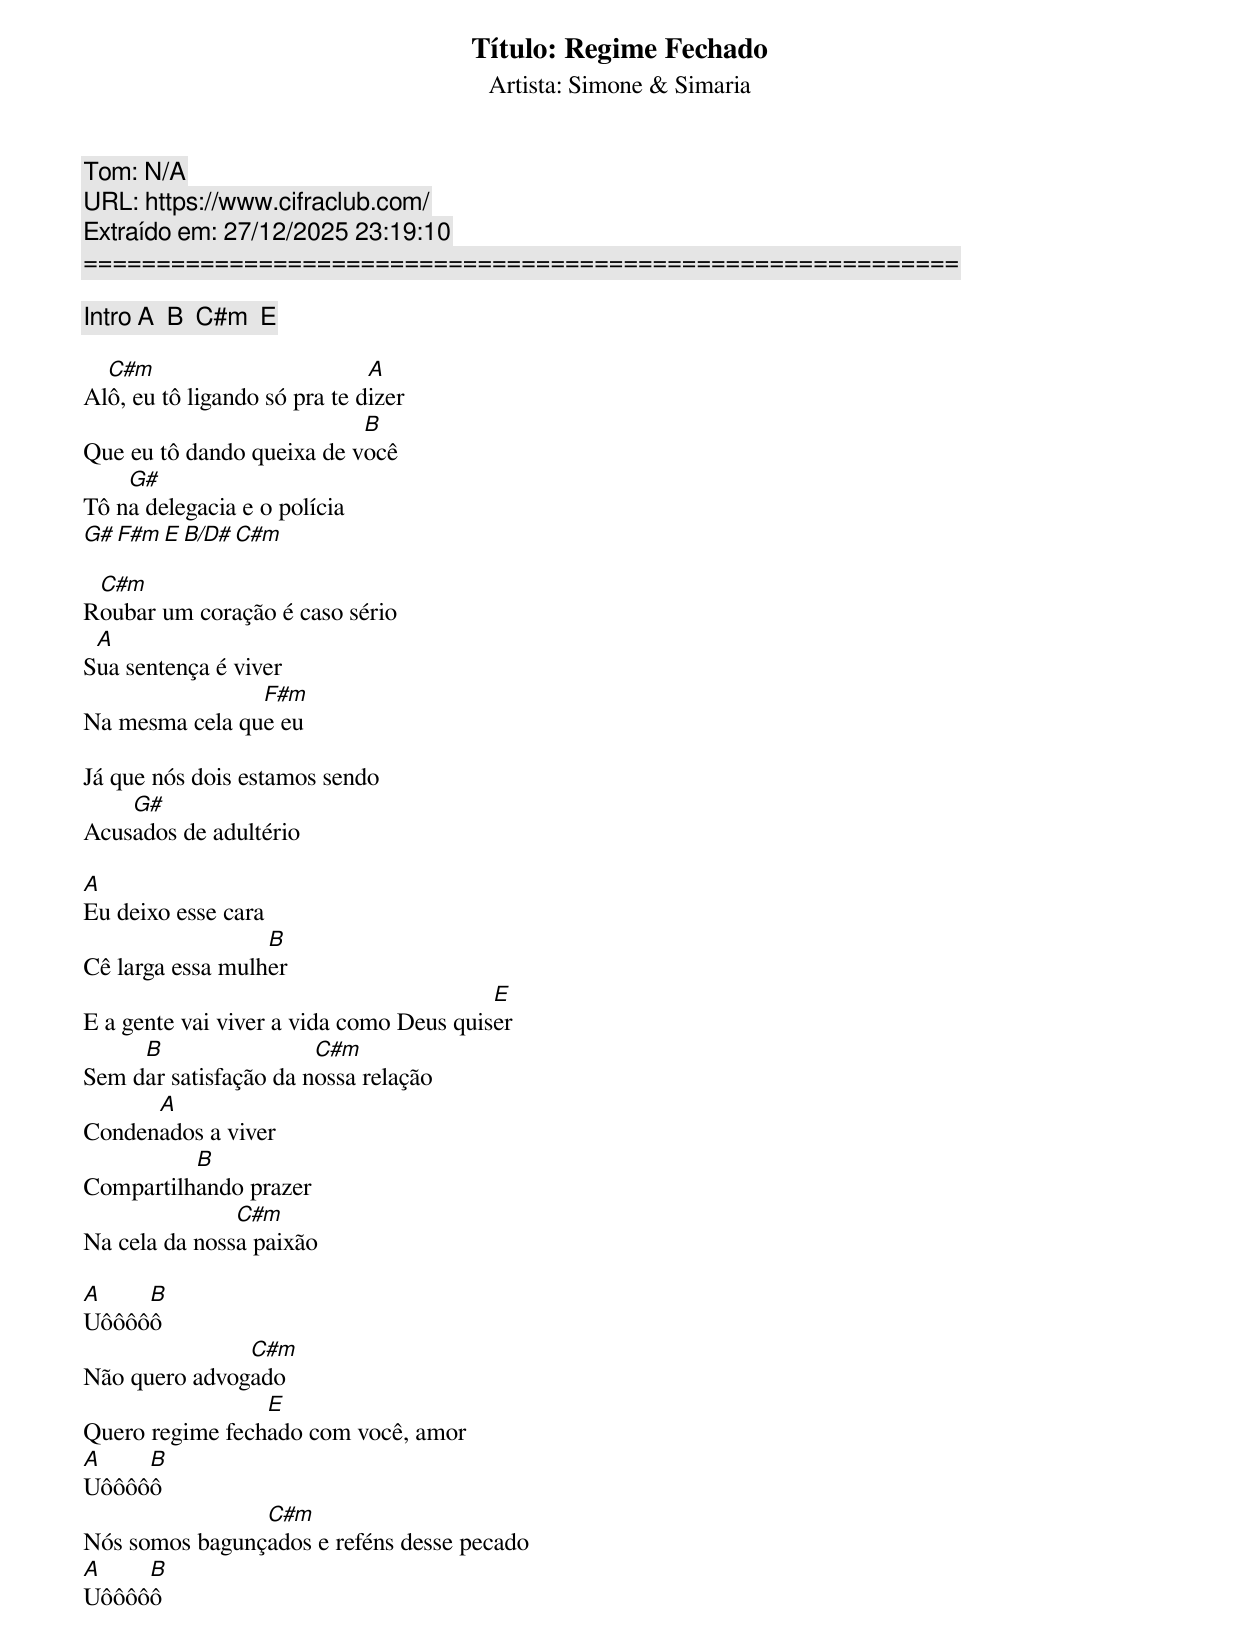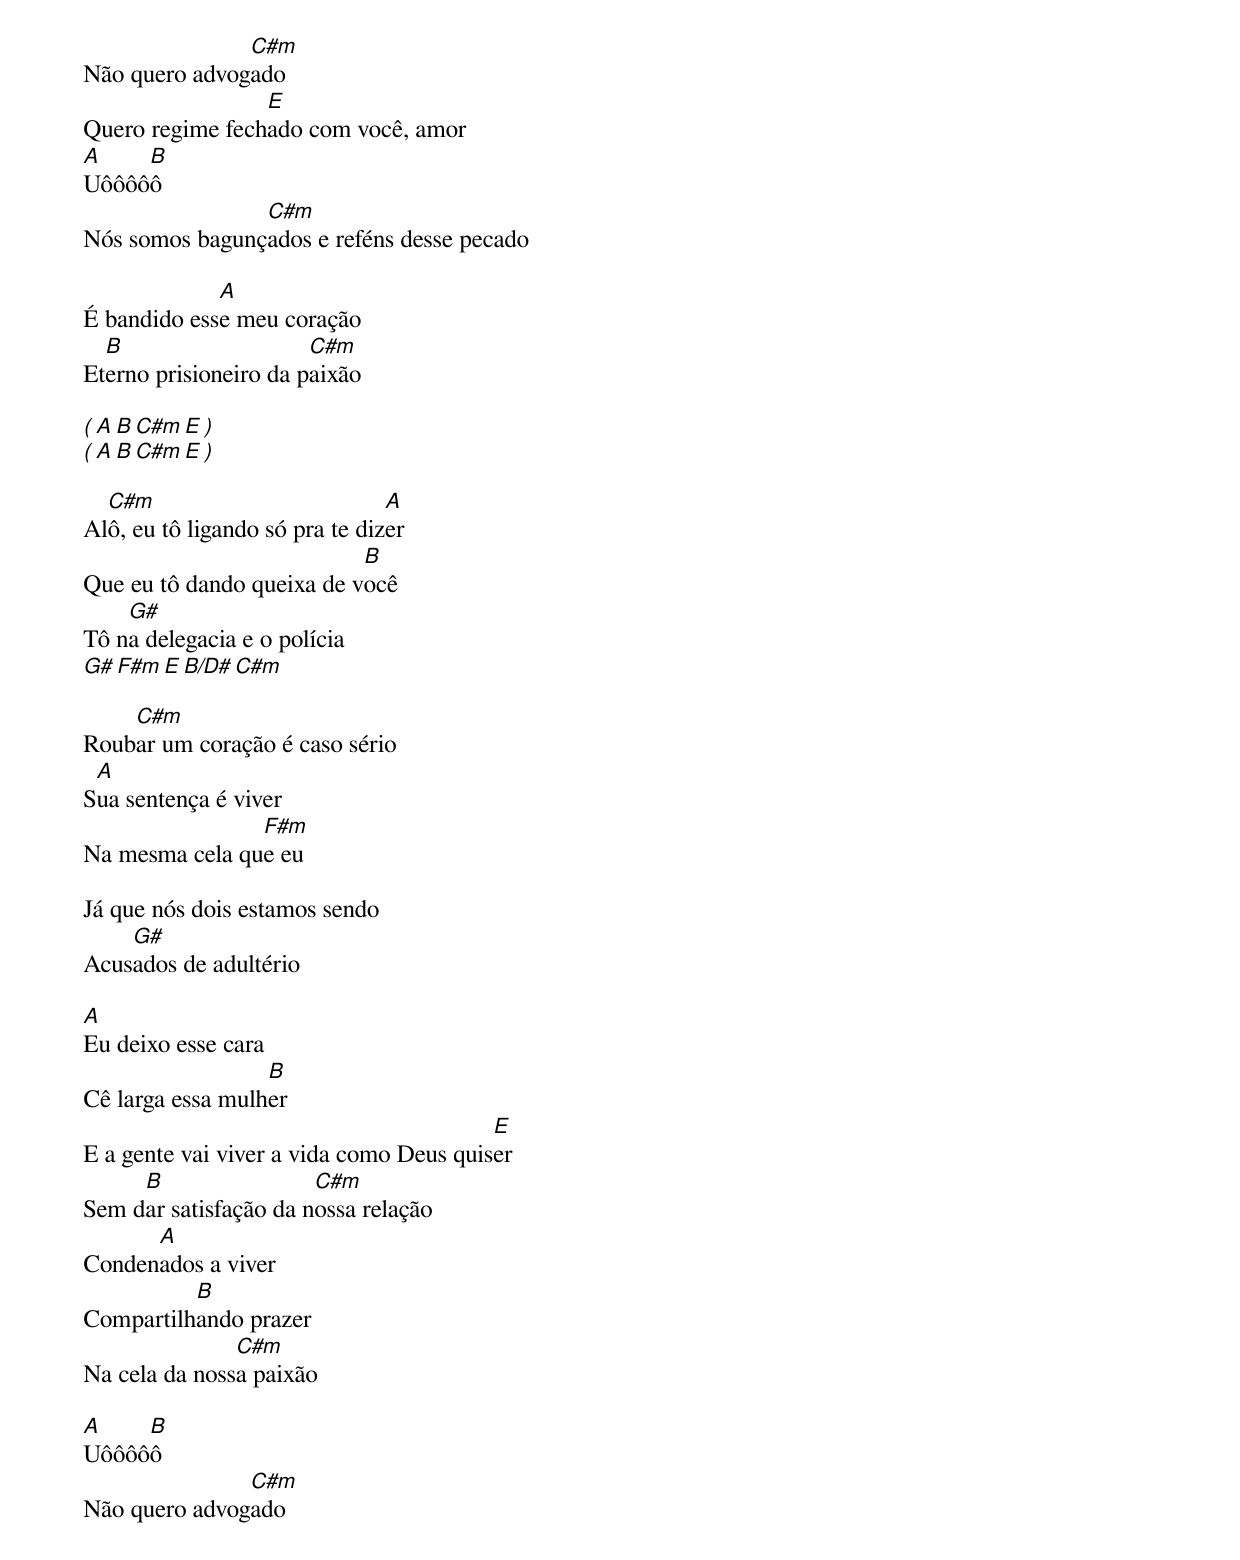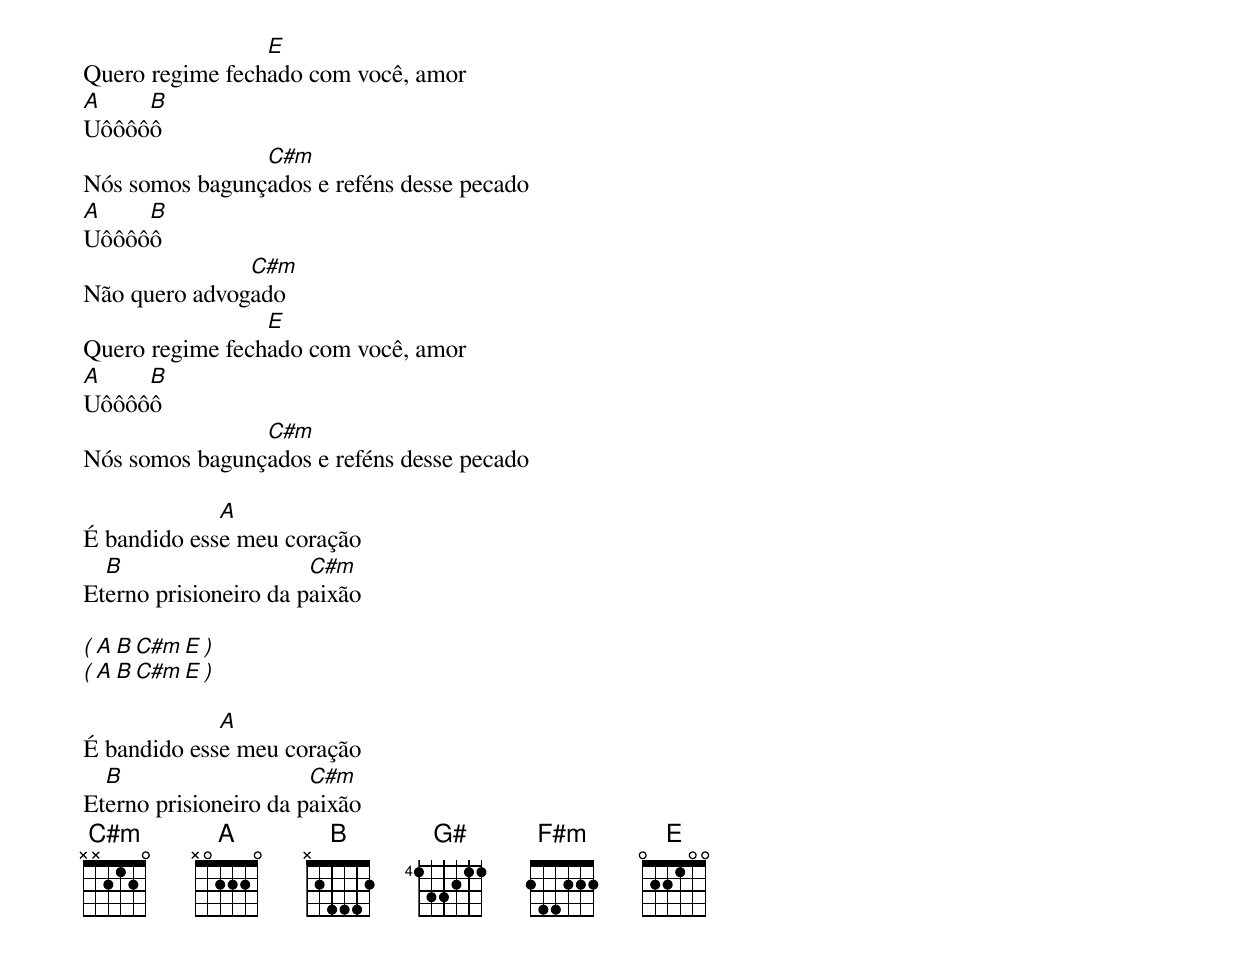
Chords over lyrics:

Título: Regime Fechado
Artista: Simone & Simaria
Tom: N/A
URL: https://www.cifraclub.com/
Extraído em: 27/12/2025 23:19:10
============================================================

[Intro] A  B  C#m  E

  C#m                         A
Alô, eu tô ligando só pra te dizer
                           B
Que eu tô dando queixa de você
    G#
Tô na delegacia e o polícia
                      G#  F#m  E  B/D#  C#m

 C#m
Roubar um coração é caso sério
 A
Sua sentença é viver
                F#m
Na mesma cela que eu

Já que nós dois estamos sendo
    G#
Acusados de adultério

A
Eu deixo esse cara
                  B
Cê larga essa mulher
                                         E
E a gente vai viver a vida como Deus quiser
     B                 C#m
Sem dar satisfação da nossa relação
      A
Condenados a viver
          B
Compartilhando prazer
               C#m
Na cela da nossa paixão

A    B
Uôôôôô
               C#m
Não quero advogado
                 E
Quero regime fechado com você, amor
A    B
Uôôôôô
                C#m
Nós somos bagunçados e reféns desse pecado
A    B
Uôôôôô
               C#m
Não quero advogado
                 E
Quero regime fechado com você, amor
A    B
Uôôôôô
                C#m
Nós somos bagunçados e reféns desse pecado

             A
É bandido esse meu coração
  B                    C#m
Eterno prisioneiro da paixão

( A  B  C#m  E )
( A  B  C#m  E )

  C#m                           A
Alô, eu tô ligando só pra te dizer
                           B
Que eu tô dando queixa de você
    G#
Tô na delegacia e o polícia
                      G#  F#m E B/D# C#m

    C#m
Roubar um coração é caso sério
 A
Sua sentença é viver
                F#m
Na mesma cela que eu

Já que nós dois estamos sendo
    G#
Acusados de adultério

A
Eu deixo esse cara
                  B
Cê larga essa mulher
                                         E
E a gente vai viver a vida como Deus quiser
     B                 C#m
Sem dar satisfação da nossa relação
      A
Condenados a viver
          B
Compartilhando prazer
               C#m
Na cela da nossa paixão

A    B
Uôôôôô
               C#m
Não quero advogado
                 E
Quero regime fechado com você, amor
A    B
Uôôôôô
                C#m
Nós somos bagunçados e reféns desse pecado
A    B
Uôôôôô
               C#m
Não quero advogado
                 E
Quero regime fechado com você, amor
A    B
Uôôôôô
                C#m
Nós somos bagunçados e reféns desse pecado

             A
É bandido esse meu coração
  B                    C#m
Eterno prisioneiro da paixão

( A  B  C#m  E )
( A  B  C#m  E )

             A
É bandido esse meu coração
  B                    C#m
Eterno prisioneiro da paixão
